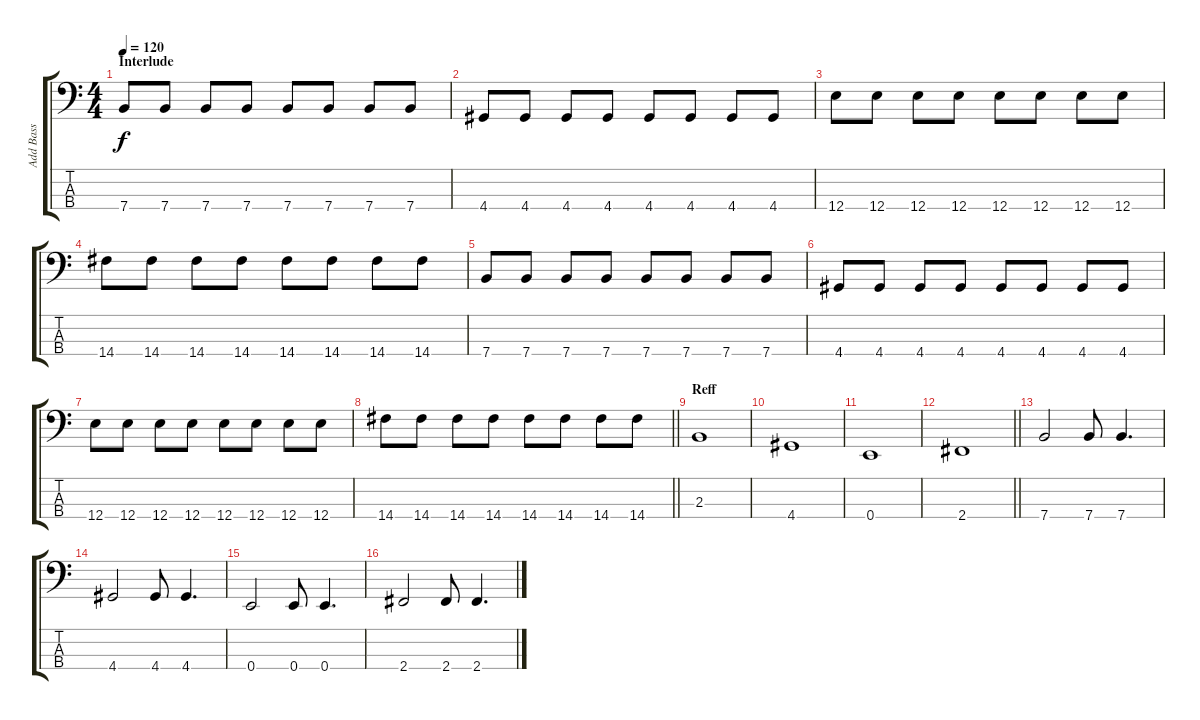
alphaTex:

\track ("Add Bass" "Add Bass") {instrument electricbassfinger}
\staff {score tabs}
\tuning (G2 D2 A1 E1) {hide}
\ts (4 4)
\section ("" "Interlude")
\tempo 120
\clef f4
\ks c
7.4.8{dy f} 7.4.8 7.4.8 7.4.8 7.4.8 7.4.8 7.4.8 7.4.8 |
4.4.8 4.4.8 4.4.8 4.4.8 4.4.8 4.4.8 4.4.8 4.4.8 |
12.4.8 12.4.8 12.4.8 12.4.8 12.4.8 12.4.8 12.4.8 12.4.8 |
14.4.8 14.4.8 14.4.8 14.4.8 14.4.8 14.4.8 14.4.8 14.4.8 |
7.4.8 7.4.8 7.4.8 7.4.8 7.4.8 7.4.8 7.4.8 7.4.8 |
4.4.8 4.4.8 4.4.8 4.4.8 4.4.8 4.4.8 4.4.8 4.4.8 |
12.4.8 12.4.8 12.4.8 12.4.8 12.4.8 12.4.8 12.4.8 12.4.8 |
\barLineRight lightlight
14.4.8 14.4.8 14.4.8 14.4.8 14.4.8 14.4.8 14.4.8 14.4.8 |
\section ("" "Reff")
2.3.1 |
4.4.1 |
0.4.1 |
\barLineRight lightlight
2.4.1 |
7.4.2 7.4.8 7.4.4{d} |
4.4.2 4.4.8 4.4.4{d} |
0.4.2 0.4.8 0.4.4{d} |
2.4.2 2.4.8 2.4.4{d}
